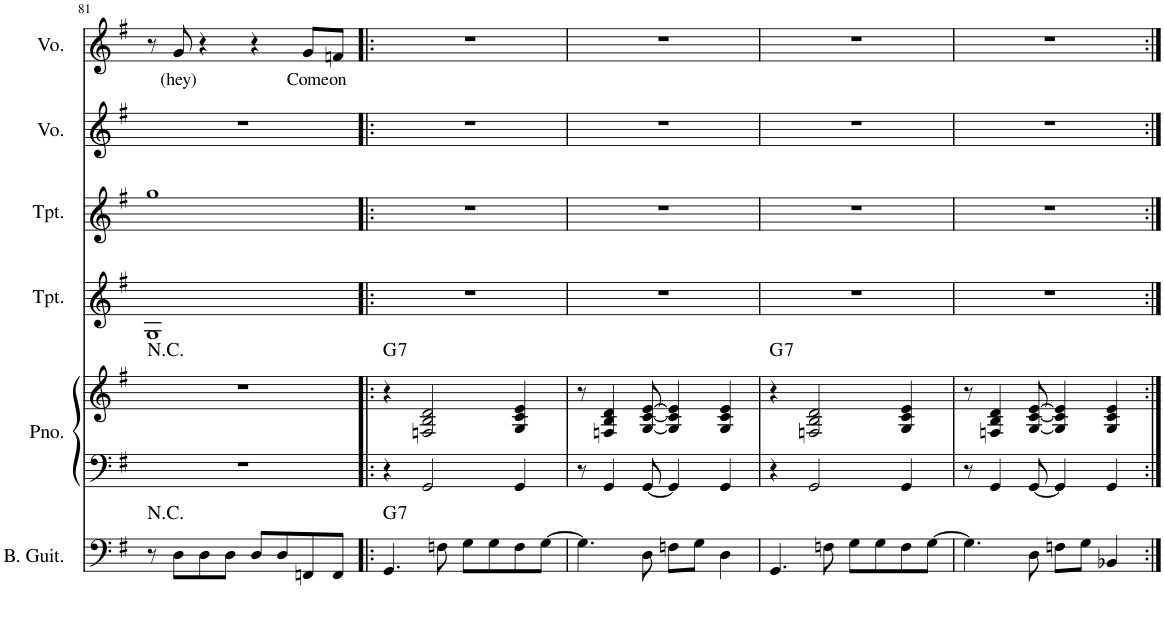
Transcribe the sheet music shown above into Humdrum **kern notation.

**kern	**harte	**kern	**kern	**harte	**kern	**kern	**kern	**kern	**text
*part6	*part6	*part5	*part5	*part5	*part4	*part3	*part2	*part1	*part1
*staff7	*	*staff6	*staff5	*	*staff4	*staff3	*staff2	*staff1	*staff1
*I"Bass Guitar	*	*I"Piano	*	*	*I"Trumpet	*I"Trumpet	*I"Voice	*I"Voice	*
*I'B. Guit.	*	*I'Pno.	*	*	*I'Tpt.	*I'Tpt.	*I'Vo.	*I'Vo.	*
!!LO:PB:g=z
*clefF4	*	*clefF4	*clefG2	*	*clefG2	*clefG2	*clefG2	*clefG2	*
*Trd7c12	*	*	*	*	*Trd1c2	*Trd1c2	*	*	*
*k[f#]	*	*k[f#]	*k[f#]	*	*k[f#]	*k[f#]	*k[f#]	*k[f#]	*
*M4/4	*	*M4/4	*M4/4	*	*M4/4	*M4/4	*M4/4	*M4/4	*
=81	=81	=81	=81	=81	=81	=81	=81	=81	=81
!	!LO:H:kt=N.C.	!	!	!LO:H:kt=N.C.	!	!	!	!	!
8r	N	1r	1r	N	1G	1gg	1r	8r	.
!	!	!	!	!	!	!	!	!	!LO:LY:b
8D\L	.	.	.	.	.	.	.	8g/	(hey)
8D\	.	.	.	.	.	.	.	4r	.
8D\J	.	.	.	.	.	.	.	.	.
8D/L	.	.	.	.	.	.	.	4r	.
8D/	.	.	.	.	.	.	.	.	.
!	!	!	!	!	!	!	!	!	!LO:LY:b
8FFn/	.	.	.	.	.	.	.	8g/L	Come
!	!	!	!	!	!	!	!	!	!LO:LY:b
8FF/J	.	.	.	.	.	.	.	8fn/J	on
=82!|:	=82!|:	=82!|:	=82!|:	=82!|:	=82!|:	=82!|:	=82!|:	=82!|:	=82!|:
!	!LO:H:kt=7	!	!	!LO:H:kt=7	!	!	!	!	!
4.GG/	G:7	4r	4r	G:7	1r	1r	1r	1r	.
.	.	2GG/	2Fn/ 2B/ 2d/	.	.	.	.	.	.
8Fn\	.	.	.	.	.	.	.	.	.
8G\L	.	.	.	.	.	.	.	.	.
8G\	.	.	.	.	.	.	.	.	.
8F\	.	4GG/	4G/ 4c/ 4e/	.	.	.	.	.	.
[8G\J	.	.	.	.	.	.	.	.	.
=83	=83	=83	=83	=83	=83	=83	=83	=83	=83
4.G\]	.	8r	8r	.	1r	1r	1r	1r	.
.	.	4GG/	4Fn/ 4B/ 4d/	.	.	.	.	.	.
8D\	.	[8GG/	[8G/ [8c/ [8e/	.	.	.	.	.	.
8Fn\L	.	4GG/]	4G/] 4c/] 4e/]	.	.	.	.	.	.
8G\J	.	.	.	.	.	.	.	.	.
4D\	.	4GG/	4G/ 4c/ 4e/	.	.	.	.	.	.
=84	=84	=84	=84	=84	=84	=84	=84	=84	=84
!	!	!	!	!LO:H:kt=7	!	!	!	!	!
4.GG/	.	4r	4r	G:7	1r	1r	1r	1r	.
.	.	2GG/	2Fn/ 2B/ 2d/	.	.	.	.	.	.
8Fn\	.	.	.	.	.	.	.	.	.
8G\L	.	.	.	.	.	.	.	.	.
8G\	.	.	.	.	.	.	.	.	.
8F\	.	4GG/	4G/ 4c/ 4e/	.	.	.	.	.	.
[8G\J	.	.	.	.	.	.	.	.	.
=85	=85	=85	=85	=85	=85	=85	=85	=85	=85
4.G\]	.	8r	8r	.	1r	1r	1r	1r	.
.	.	4GG/	4Fn/ 4B/ 4d/	.	.	.	.	.	.
8D\	.	[8GG/	[8G/ [8c/ [8e/	.	.	.	.	.	.
8Fn\L	.	4GG/]	4G/] 4c/] 4e/]	.	.	.	.	.	.
8G\J	.	.	.	.	.	.	.	.	.
4BB-X/	.	4GG/	4G/ 4c/ 4e/	.	.	.	.	.	.
=:|!	=:|!	=:|!	=:|!	=:|!	=:|!	=:|!	=:|!	=:|!	=:|!
*-	*-	*-	*-	*-	*-	*-	*-	*-	*-
